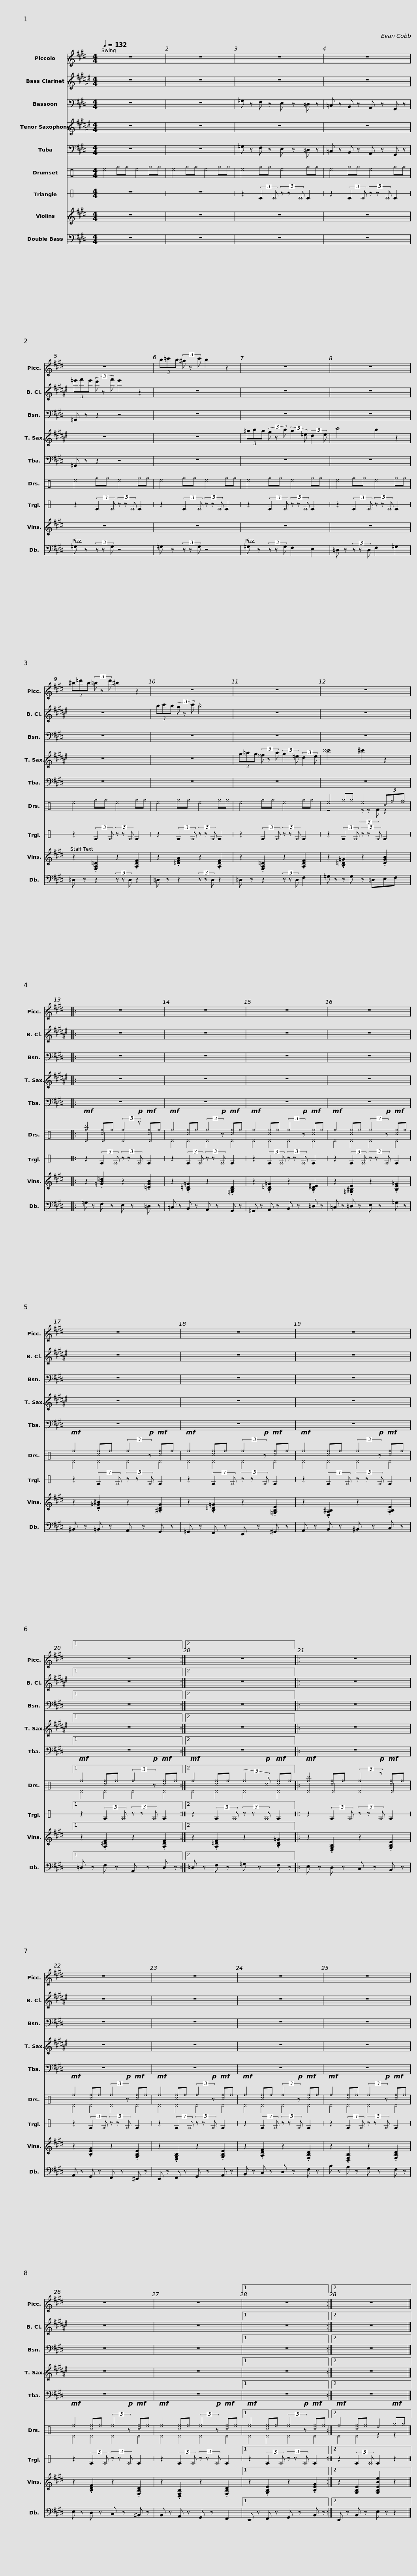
X:1
%%score 1 2 3 4 5 ( 6 7 8 9 ) 10 11 12
L:1/8
Q:1/4=132
M:4/4
I:linebreak $
K:E
V:1 treble transpose=12
V:2 treble transpose=-14
V:3 bass
V:4 treble transpose=-14
V:5 bass
V:6 perc
K:none
V:7 perc
K:none
V:8 perc
K:none
V:9 perc
K:none
V:10 perc stafflines=1
K:none
V:11 treble
V:12 bass transpose=-12
V:1
 z8 | z8 | z8 | z8 |$[K:E] z8 | %5
 (3b=c'b (3^a z c' b2 z2 |$ z8 | z8 | (3^b=d'b (3=b z d' ^b2 z2 |$ z8 | %10
 z8 |$ z8 |: z8 | z8 |$ z8 | %15
 z8 | z8 |$ z8 | z8 |1 z8 :|2$ %20
 z8 |: z8 | z8 |$ z8 | z8 | %25
 z8 |$ z8 | z8 |1 z8 :|2$ z8 |] %30
V:2
[K:F#] z8 | z8 | z8 | z8 |$[K:F#] (3=e'f'e' (3d' z f' e'2 z2 | %5
 z8 |$ z8 | z8 | z8 |$ (3bc'b (3a z c' .b4 | %10
 z8 |$ z8 |: z8 | z8 |$ z8 | %15
 z8 | z8 |$ z8 | z8 |1 z8 :|2$ %20
 z8 |: z8 | z8 |$ z8 | z8 | %25
 z8 |$ z8 | z8 |1 z8 :|2$ z8 |] %30
V:3
 z8 | z8 | =G, z F, z E, z =D, z | =C, z B,, z A,, z G,, z |$[K:E] =G,, z z2 z4 | %5
 z8 |$ z8 | z8 | z8 |$ z8 | %10
 z8 |$ z8 |: z8 | z8 |$ z8 | %15
 z8 | z8 |$ z8 | z8 |1 z8 :|2$ %20
 z8 |: z8 | z8 |$ z8 | z8 | %25
 z8 |$ z8 | z8 |1 z8 :|2$ z8 |] %30
V:4
[K:F#] z8 | z8 | z8 | z8 |$[K:F#] z8 | %5
 z8 |$ (3=aba (3g z b (3:2:2a2 =e (3:2:2d2 e | c'4 b2 z2 | z8 |$ z8 | %10
 (3g=ag (3^^f z a (3:2:2g2 =e (3:2:2d2 e |$ ^^c'4 ^c'2 z2 |: z8 | z8 |$ z8 | %15
 z8 | z8 |$ z8 | z8 |1 z8 :|2$ %20
 z8 |: z8 | z8 |$ z8 | z8 | %25
 z8 |$ z8 | z8 |1 z8 :|2$ z8 |] %30
V:5
 z8 | z8 | =G, z F, z E, z =D, z | =C, z B,, z A,, z G,, z |$[K:E] =G,, z z2 z4 | %5
 z8 |$ z8 | z8 | z8 |$ z8 | %10
 z8 |$ z8 |: z8 | z8 |$ z8 | %15
 z8 | z8 |$ z8 | z8 |1 z8 :|2$ %20
 z8 |: z8 | z8 |$ z8 | z8 | %25
 z8 |$ z8 | z8 |1 z8 :|2$ z8 |] %30
V:6
[K:C] ^e2 ^g^g ^e2 ^g^g | ^e2 ^g^g ^e2 ^g^g | ^e2 ^g^g ^e2 ^g^g | ^e2 ^g^g ^e2 ^g^g |$ ^e2 ^g^g ^e2 ^g^g | %5
 ^e2 ^g^g ^e2 ^g^g |$ ^e2 ^g^g ^e2 ^g^g | ^e2 ^g^g ^e2 ^g^g | ^e2 ^g^g ^e2 ^g^g |$ ^e2 ^g^g ^e2 ^g^g | %10
 ^e2 ^g^g ^e2 ^g^g |$ ^e2 ^g^g ^e2 (3^c^f_f |:!mf! ^f2 [^c^f]^f (3:2:2^f2!p! z!mf! [^c^f]^f |!mf! ^f2 [^c^f]^f (3:2:2^f2!p! z!mf! [^c^f]^f |$!mf! ^f2 [^c^f]^f (3:2:2^f2!p! z!mf! [^c^f]^f | %15
!mf! ^f2 [^c^f]^f (3:2:2^f2!p! z!mf! [^c^f]^f |!mf! ^f2 [^c^f]^f (3:2:2^f2!p! z!mf! [^c^f]^f |$!mf! ^f2 [^c^f]^f (3:2:2^f2!p! z!mf! [^c^f]^f |!mf! ^f2 [^c^f]^f (3:2:2^f2!p! z!mf! [^c^f]^f |1!mf! ^f2 [^c^f]^f (3:2:2^f2!p! z!mf! [^c^f]^f :|2$ %20
!mf! ^f2 [^c^f]^f (3:2:2^f2!p! ^c!mf! [^c^f]^f |:!mf! ^f2 [^c^f]^f (3:2:2^f2!p! z!mf! [^c^f]^f |!mf! ^f2 [^c^f]^f (3:2:2^f2!p! z!mf! [^c^f]^f |$!mf! ^f2 [^c^f]^f (3:2:2^f2!p! z!mf! [^c^f]^f |!mf! ^f2 [^c^f]^f (3:2:2^f2!p! z!mf! [^c^f]^f | %25
!mf! ^f2 [^c^f]^f (3:2:2^f2!p! z!mf! [^c^f]^f |$!mf! ^f2 [^c^f]^f (3:2:2^f2!p! z!mf! [^c^f]^f |!mf! ^f2 [^c^f]^f (3:2:2^f2!p! z!mf! [^c^f]^f |1!mf! ^f2 [^c^f]^f (3:2:2^f2!p! z!mf! [^c^f]^f :|2$!mf! ^f2 [^c^f]^f ^e2!mf! ^g^g |] %30
V:7
[K:C] x8 | x8 | x8 | x8 |$ x8 | %5
 x8 |$ x8 | x8 | x8 |$ x8 | %10
 x8 |$ z4 (3z z F z2 |: ^D2 ^D2 ^D2 ^D2 | ^D2 ^D2 ^D2 ^D2 |$ ^D2 ^D2 ^D2 ^D2 | %15
 ^D2 ^D2 ^D2 ^D2 | ^D2 ^D2 ^D2 ^D2 |$ ^D2 ^D2 ^D2 ^D2 | ^D2 ^D2 ^D2 ^D2 |1 ^D2 ^D2 ^D2 ^D2 :|2$ %20
 ^D2 ^D2 ^D2 ^D2 |: ^D2 ^D2 ^D2 ^D2 | ^D2 ^D2 ^D2 ^D2 |$ ^D2 ^D2 ^D2 ^D2 | ^D2 ^D2 ^D2 ^D2 | %25
 ^D2 ^D2 ^D2 ^D2 |$ ^D2 ^D2 ^D2 ^D2 | ^D2 ^D2 ^D2 ^D2 |1 ^D2 ^D2 ^D2 ^D2 :|2$ ^D2 ^D2 z2 z2 |] %30
V:8
[K:C] x8 | x8 | x8 | x8 |$ x8 | %5
 x8 |$ x8 | x8 | x8 |$ x8 | %10
 x8 |$ x8 |: ^b8 | x8 |$ x8 | %15
 x8 | x8 |$ x8 | x8 |1 x8 :|2$ %20
 x8 |: x8 | x8 |$ x8 | x8 | %25
 x8 |$ x8 | x8 |1 x8 :|2$ x8 |] %30
V:9
[K:C] x8 | x8 | x8 | x8 |$ x8 | %5
 x8 |$ x8 | x8 | x8 |$ x8 | %10
 x8 |$ x8 |: x8 | x8 |$ x8 | %15
 x8 | x8 |$ x8 | x8 |1 x8 :|2$ %20
 x8 |: ^b8 | x8 |$ x8 | x8 | %25
 x8 |$ x8 | x8 |1 x8 :|2$ x8 |] %30
V:10
[K:C] z8 | z8 | z2 (3:2:2E2 ^E (3z z ^E E2 | z2 (3:2:2E2 ^E (3z z ^E E2 |$ z2 (3:2:2E2 ^E (3z z ^E E2 | %5
 z2 (3:2:2E2 ^E (3z z ^E E2 |$ z2 (3:2:2E2 ^E (3z z ^E E2 | z2 (3:2:2E2 ^E (3z z ^E E2 | z2 (3:2:2E2 ^E (3z z ^E E2 |$ z2 (3:2:2E2 ^E (3z z ^E E2 | %10
 z2 (3:2:2E2 ^E (3z z ^E E2 |$ z2 (3:2:2E2 ^E (3z z ^E E2 |: z2 (3:2:2E2 ^E (3z z ^E E2 | z2 (3:2:2E2 ^E (3z z ^E E2 |$ z2 (3:2:2E2 ^E (3z z ^E E2 | %15
 z2 (3:2:2E2 ^E (3z z ^E E2 | z2 (3:2:2E2 ^E (3z z ^E E2 |$ z2 (3:2:2E2 ^E (3z z ^E E2 | z2 (3:2:2E2 ^E (3z z ^E E2 |1 z2 (3:2:2E2 ^E (3z z ^E E2 :|2$ %20
 z2 (3:2:2E2 ^E (3z z ^E E2 |: z2 (3:2:2E2 ^E (3z z ^E E2 | z2 (3:2:2E2 ^E (3z z ^E E2 |$ z2 (3:2:2E2 ^E (3z z ^E E2 | z2 (3:2:2E2 ^E (3z z ^E E2 | %25
 z2 (3:2:2E2 ^E (3z z ^E E2 |$ z2 (3:2:2E2 ^E (3z z ^E E2 | z2 (3:2:2E2 ^E (3z z ^E E2 |1 z2 (3:2:2E2 ^E (3z z ^E E2 :|2$ z2 (3:2:2E2 ^E E2 z2 |] %30
V:11
 z8 | z8 | z8 | z8 |$[K:E] z8 | %5
 z8 |$ z8 | z8 | z2 .[F,A,=D]2 z2 .[A,DF]2 |$ z2 .[=DFA]2 z2 .[A,DF]2 | %10
 z2 .[F,A,=D]2 z2 .[A,DF]2 |$ z2 .[B,=D=G]2 z2 .[DGB]2 |: z2 .[=GB=d]2 z2 .[=DGB]2 | z2 .[B,=D=G]2 z2 .[=G,B,D]2 |$ z2 .[B,=D=G]2 z2 .[B,D^E]2 | %15
 z2 .[=G,^B,E]2 z2 .[B,E=G]2 | z2 .[D=G^B]2 z2 .[^B,DG]2 |$ z2 .[B,=D=G]2 z2 .[=G,B,E]2 | z2 .[E,A,^B,]2 z2 .[A,B,E]2 |1 z2 .[A,=DF]2 z2 .[A,DF]2 :|2$ %20
 z2 .[A,=DF]2 z2 .[B,D=G]2 |: z2 .[E,G,B,]2 z2 .[G,B,E]2 | z2 .[B,EG]2 z2 .[G,B,E]2 |$ z2 .[E,G,B,]2 z2 .[G,B,E]2 | z2 .[A,DF]2 z2 .[F,B,D]2 | %25
 z2 .[D,F,B,]2 z2 .[F,B,D]2 |$ z2 .[B,DF]2 z2 .[F,B,D]2 | z2 .[D,F,B,]2 z2 .[F,B,D]2 |1 z2 .[G,B,E]2 z2 .[B,EG]2 :|2$ z2 [G,B,E]2 [G,B,EBe]2 z2 |] %30
V:12
 z8 | z8 | z8 | z8 |$[K:E] =G, z (3z z G, z4 | %5
 =G, z (3z z G, z4 |$ =G, z (3z z G, F,2 E,2 | =D, z (3z z D, F,2 =G,2 | =D, z z2 (3z z D, z2 |$ =D, z z2 (3z z D, z2 | %10
 =D, z z2 (3z z D, F,2 |$ =G, z z G, z =D,E,F, |: =G, z F, z E, z =D, z | =C, z B,, z A,, z G,, z |$ =G,, z A,, z B,, z =D, z | %15
 =C, z =D, z E, z =G, z | ^B,, z =B,, z A,, z G,, z |$ =G,, z F,, z E,, z ^G,, z | A,, z B,, z ^B,, z C, z |1 =D, z F, z A,, z D, z :|2$ %20
 =D, z F, z =G, z F, z |: E, z D, z C, z B,, z | A,, z G,, z F,, z ^E,, z |$ E,, z F,, z G,, z A,, z | B,, z C, z D, z F, z | %25
 B, z A, z G, z F, z |$ E, z D, z C, z ^B,, z | B,, z A,, z G,, z F,,2 |1 E,, z F,, z G,, z B,, z :|2$ E,, z B,, z E, z z2 |] %30
